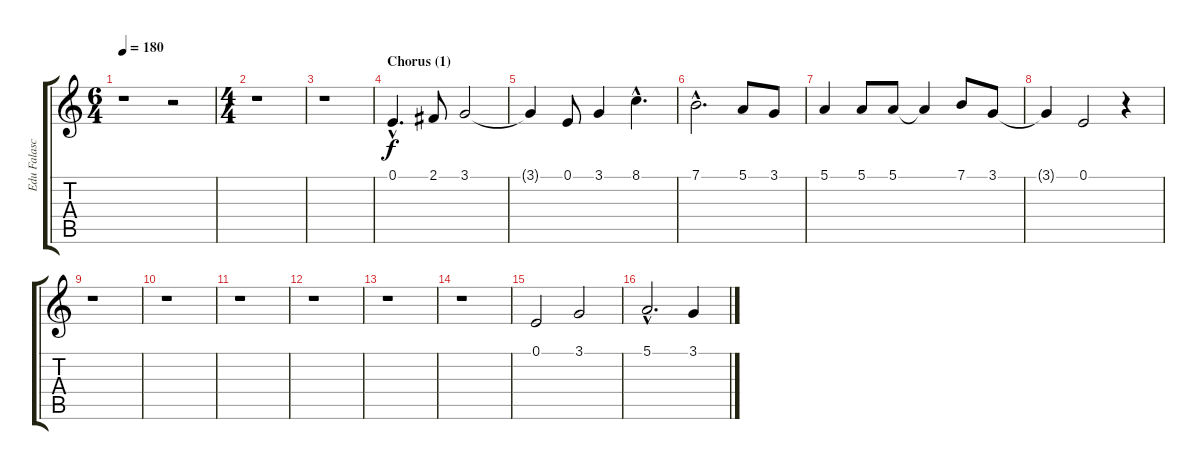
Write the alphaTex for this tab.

\track ("Edu Falaschi" "Edu Falasc") {instrument bassoon}
\staff {score tabs}
\tuning (E4 B3 G3 D3 A2 E2) {hide}
\ts (6 4)
\tempo 180
\clef g2
\ks c
r.1{dy f} r.2 |
\ts (4 4)
r.1 |
r.1 |
\section ("" "Chorus (1)")
0.1{hac}.4{d} 2.1.8 3.1.2 |
3.1{t}.4 0.1.8 3.1.4 8.1{hac}.4{d} |
7.1{hac}.2{d} 5.1.8 3.1.8 |
5.1.4 5.1.8 5.1.8 5.1{t}.4 7.1.8 3.1.8 |
3.1{t}.4 0.1.2 r.4 |
r.1 |
r.1 |
r.1 |
r.1 |
r.1 |
r.1 |
0.1.2 3.1.2 |
5.1{hac}.2{d} 3.1.4
